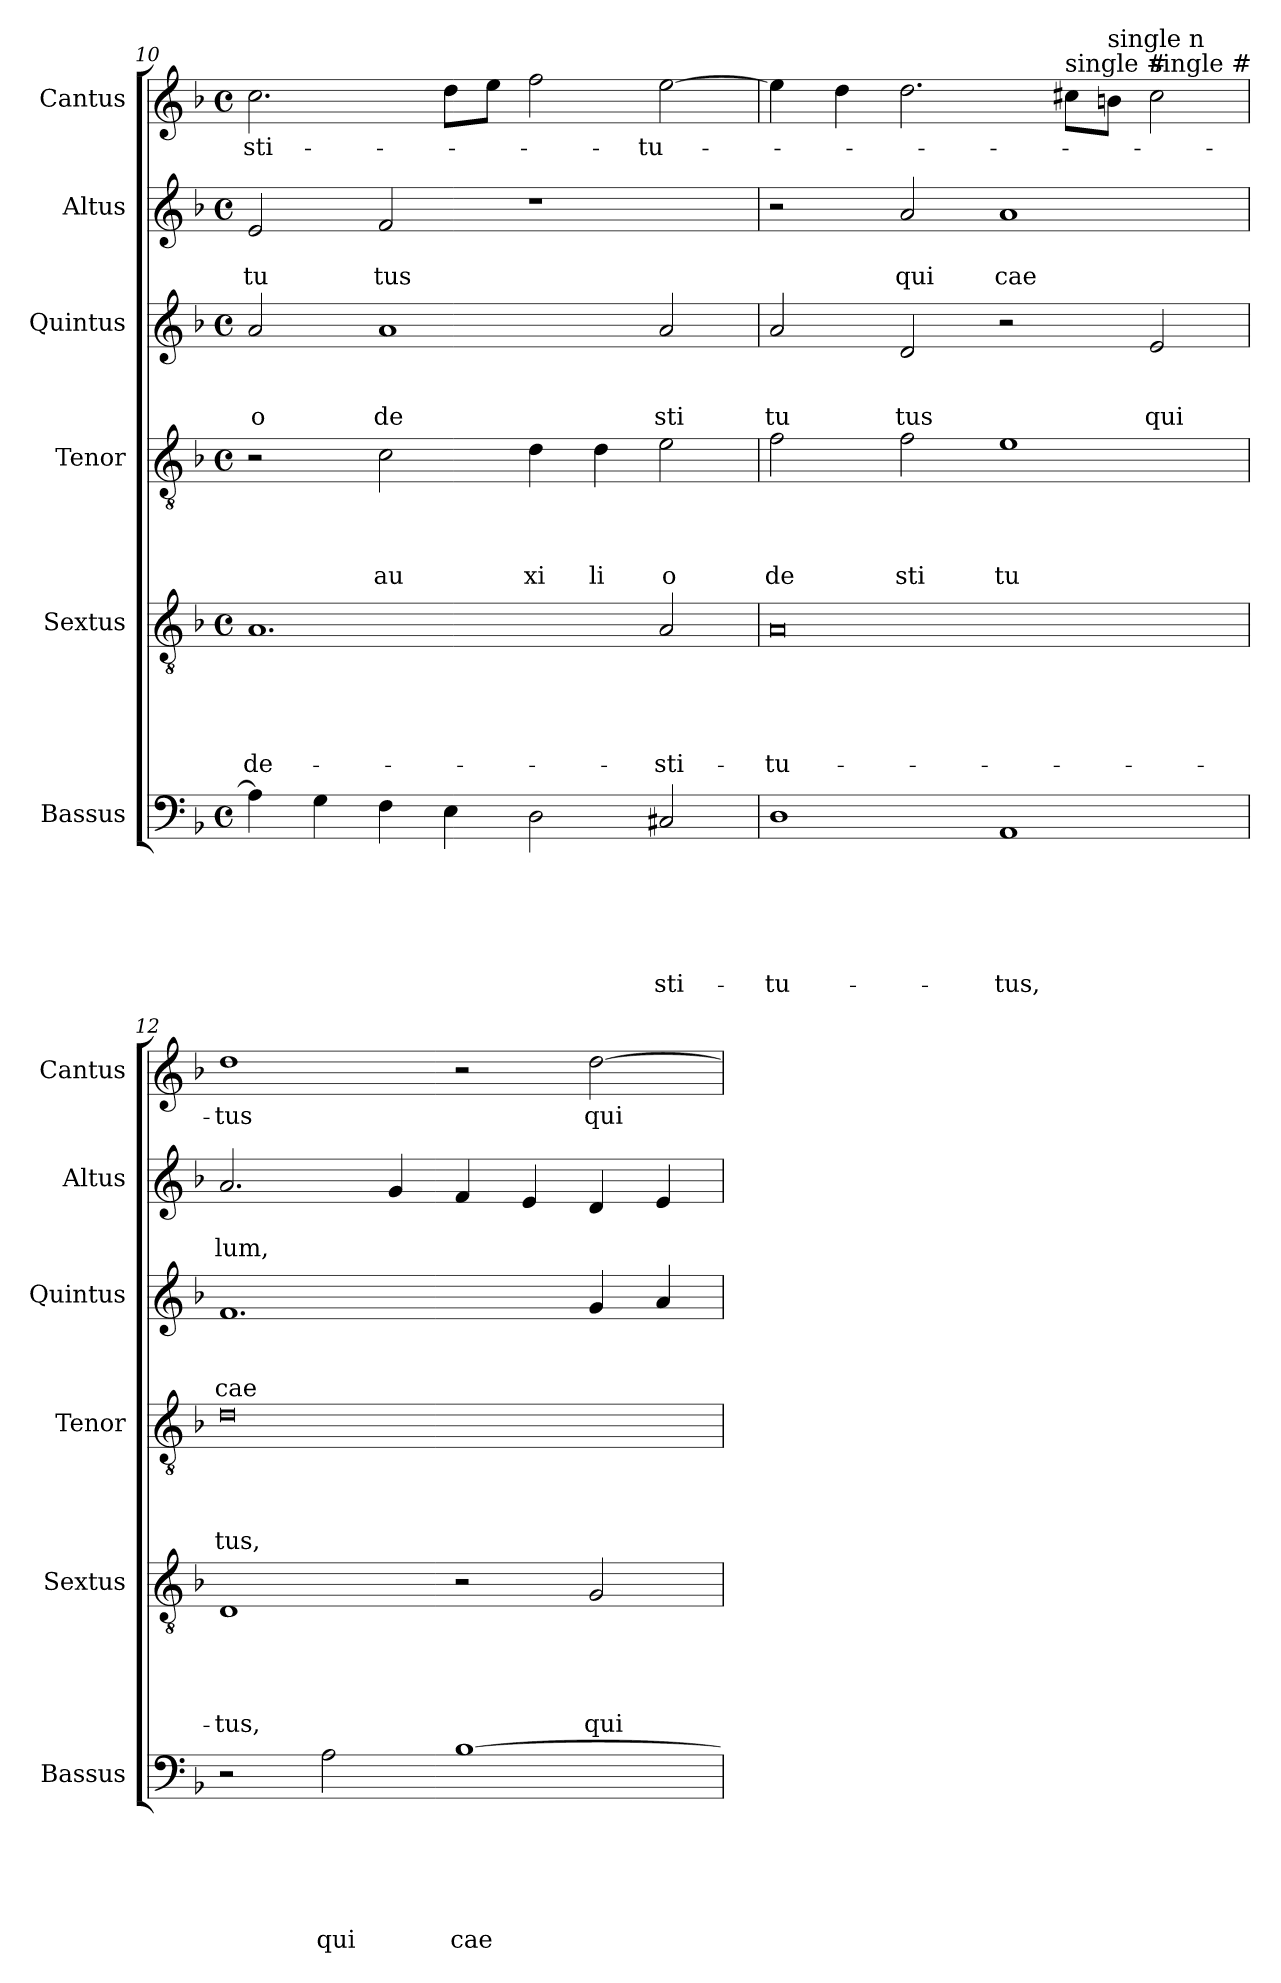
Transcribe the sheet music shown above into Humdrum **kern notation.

**kern	**text	**text	**text	**text	**text	**text	**kern	**text	**text	**text	**text	**text	**kern	**text	**text	**text	**text	**kern	**text	**text	**text	**kern	**text	**text	**kern	**text
*part6	*part6	*part6	*part6	*part6	*part6	*part6	*part5	*part5	*part5	*part5	*part5	*part5	*part4	*part4	*part4	*part4	*part4	*part3	*part3	*part3	*part3	*part2	*part2	*part2	*part1	*part1
*staff6	*staff6	*staff6	*staff6	*staff6	*staff6	*staff6	*staff5	*staff5	*staff5	*staff5	*staff5	*staff5	*staff4	*staff4	*staff4	*staff4	*staff4	*staff3	*staff3	*staff3	*staff3	*staff2	*staff2	*staff2	*staff1	*staff1
*I"Bassus	*	*	*	*	*	*	*I"Sextus	*	*	*	*	*	*I"Tenor	*	*	*	*	*I"Quintus	*	*	*	*I"Altus	*	*	*I"Cantus	*
*I'Bassus	*	*	*	*	*	*	*I'Sextus	*	*	*	*	*	*I'Tenor	*	*	*	*	*I'Quintus	*	*	*	*I'Altus	*	*	*I'Cantus	*
*clefF4	*	*	*	*	*	*	*clefGv2	*	*	*	*	*	*clefGv2	*	*	*	*	*clefG2	*	*	*	*clefG2	*	*	*clefG2	*
*k[b-]	*	*	*	*	*	*	*k[b-]	*	*	*	*	*	*k[b-]	*	*	*	*	*k[b-]	*	*	*	*k[b-]	*	*	*k[b-]	*
*F:	*	*	*	*	*	*	*F:	*	*	*	*	*	*F:	*	*	*	*	*F:	*	*	*	*F:	*	*	*F:	*
*M4/4	*	*	*	*	*	*	*M4/4	*	*	*	*	*	*M4/4	*	*	*	*	*M4/4	*	*	*	*M4/4	*	*	*M4/4	*
*met(c)	*	*	*	*	*	*	*met(c)	*	*	*	*	*	*met(c)	*	*	*	*	*met(c)	*	*	*	*met(c)	*	*	*met(c)	*
=10	=10	=10	=10	=10	=10	=10	=10	=10	=10	=10	=10	=10	=10	=10	=10	=10	=10	=10	=10	=10	=10	=10	=10	=10	=10	=10
!	!	!	!	!	!	!	!	!	!	!	!	!LO:LY:b	!	!	!	!	!	!	!	!	!LO:LY:b	!	!	!LO:LY:b	!	!LO:LY:b
4A\]	.	.	.	.	.	.	1.A	.	.	.	.	de-	2r	.	.	.	.	2a/	.	.	o	2e/	.	tu	2.cc\	-sti-
4G\	.	.	.	.	.	.	.	.	.	.	.	.	.	.	.	.	.	.	.	.	.	.	.	.	.	.
!	!	!	!	!	!	!	!	!	!	!	!	!	!	!	!	!	!LO:LY:b	!	!	!	!LO:LY:b	!	!	!LO:LY:b	!	!
4F\	.	.	.	.	.	.	.	.	.	.	.	.	2c\	.	.	.	au	1a	.	.	de	2f/	.	tus	.	.
4E\	.	.	.	.	.	.	.	.	.	.	.	.	.	.	.	.	.	.	.	.	.	.	.	.	8dd\L	.
.	.	.	.	.	.	.	.	.	.	.	.	.	.	.	.	.	.	.	.	.	.	.	.	.	8ee\J	.
!	!	!	!	!	!	!	!	!	!	!	!	!	!	!	!	!	!LO:LY:b	!	!	!	!	!	!	!	!	!
2D\	.	.	.	.	.	.	.	.	.	.	.	.	4d\	.	.	.	xi	.	.	.	.	1r	.	.	2ff\	.
!	!	!	!	!	!	!	!	!	!	!	!	!	!	!	!	!	!LO:LY:b	!	!	!	!	!	!	!	!	!
.	.	.	.	.	.	.	.	.	.	.	.	.	4d\	.	.	.	li	.	.	.	.	.	.	.	.	.
!	!	!	!	!	!	!LO:LY:b	!	!	!	!	!	!LO:LY:b	!	!	!	!	!LO:LY:b	!	!	!	!LO:LY:b	!	!	!	!	!LO:LY:b
2C#X/	.	.	.	.	.	-sti-	2A/	.	.	.	.	-sti-	2e\	.	.	.	o	2a/	.	.	sti	.	.	.	[>2ee\	-tu-
=11!	=11!	=11!	=11!	=11!	=11!	=11!	=11!	=11!	=11!	=11!	=11!	=11!	=11!	=11!	=11!	=11!	=11!	=11!	=11!	=11!	=11!	=11!	=11!	=11!	=11!	=11!
!	!	!	!	!	!	!LO:LY:b	!	!	!	!	!	!LO:LY:b	!	!	!	!	!LO:LY:b	!	!	!	!LO:LY:b	!	!	!	!	!
1D	.	.	.	.	.	-tu-	0A	.	.	.	.	-tu-	2f\	.	.	.	de	2a/	.	.	tu	2r	.	.	4ee\]	.
.	.	.	.	.	.	.	.	.	.	.	.	.	.	.	.	.	.	.	.	.	.	.	.	.	4dd\	.
!	!	!	!	!	!	!	!	!	!	!	!	!	!	!	!	!	!LO:LY:b	!	!	!	!LO:LY:b	!	!	!LO:LY:b	!	!
.	.	.	.	.	.	.	.	.	.	.	.	.	2f\	.	.	.	sti	2d/	.	.	tus	2a/	.	qui	2.dd\	.
!	!	!	!	!	!	!LO:LY:b	!	!	!	!	!	!	!	!	!	!	!LO:LY:b	!	!	!	!	!	!	!LO:LY:b	!	!
1AA	.	.	.	.	.	-tus,	.	.	.	.	.	.	1e	.	.	.	tu	2r	.	.	.	1a	.	cae	.	.
!	!	!	!	!	!	!	!	!	!	!	!	!	!	!	!	!	!	!	!	!	!	!	!	!	!LO:TX:a:t=single #	!
.	.	.	.	.	.	.	.	.	.	.	.	.	.	.	.	.	.	.	.	.	.	.	.	.	8cc#\L	.
!	!	!	!	!	!	!	!	!	!	!	!	!	!	!	!	!	!	!	!	!	!	!	!	!	!LO:TX:a:t=single n	!
.	.	.	.	.	.	.	.	.	.	.	.	.	.	.	.	.	.	.	.	.	.	.	.	.	8b\J	.
!	!	!	!	!	!	!	!	!	!	!	!	!	!	!	!	!	!	!	!	!	!	!	!	!	!LO:TX:a:t=single #	!
!	!	!	!	!	!	!	!	!	!	!	!	!	!	!	!	!	!	!	!	!	!LO:LY:b	!	!	!	!	!
.	.	.	.	.	.	.	.	.	.	.	.	.	.	.	.	.	.	2e/	.	.	qui	.	.	.	2cc#\	.
=12!	=12!	=12!	=12!	=12!	=12!	=12!	=12!	=12!	=12!	=12!	=12!	=12!	=12!	=12!	=12!	=12!	=12!	=12!	=12!	=12!	=12!	=12!	=12!	=12!	=12!	=12!
!	!	!	!	!	!	!	!	!	!	!	!	!LO:LY:b	!	!	!	!	!LO:LY:b	!	!	!	!LO:LY:b	!	!	!LO:LY:b	!	!LO:LY:b
2r	.	.	.	.	.	.	1D	.	.	.	.	-tus,	0d	.	.	.	tus,	1.f	.	.	cae	2.a/	.	lum,	1dd	-tus
!	!	!	!	!	!	!LO:LY:b	!	!	!	!	!	!	!	!	!	!	!	!	!	!	!	!	!	!	!	!
2A\	.	.	.	.	.	qui	.	.	.	.	.	.	.	.	.	.	.	.	.	.	.	.	.	.	.	.
.	.	.	.	.	.	.	.	.	.	.	.	.	.	.	.	.	.	.	.	.	.	4g/	.	.	.	.
!	!	!	!	!	!	!LO:LY:b	!	!	!	!	!	!	!	!	!	!	!	!	!	!	!	!	!	!	!	!
[>1B-	.	.	.	.	.	cae-	2r	.	.	.	.	.	.	.	.	.	.	.	.	.	.	4f/	.	.	2r	.
.	.	.	.	.	.	.	.	.	.	.	.	.	.	.	.	.	.	.	.	.	.	4e/	.	.	.	.
!	!	!	!	!	!	!	!	!	!	!	!	!LO:LY:b	!	!	!	!	!	!	!	!	!	!	!	!	!	!LO:LY:b
.	.	.	.	.	.	.	2G/	.	.	.	.	qui	.	.	.	.	.	4g/	.	.	.	4d/	.	.	[>2dd\	qui
.	.	.	.	.	.	.	.	.	.	.	.	.	.	.	.	.	.	4a/	.	.	.	4e/	.	.	.	.
=!	=!	=!	=!	=!	=!	=!	=!	=!	=!	=!	=!	=!	=!	=!	=!	=!	=!	=!	=!	=!	=!	=!	=!	=!	=!	=!
*-	*-	*-	*-	*-	*-	*-	*-	*-	*-	*-	*-	*-	*-	*-	*-	*-	*-	*-	*-	*-	*-	*-	*-	*-	*-	*-
